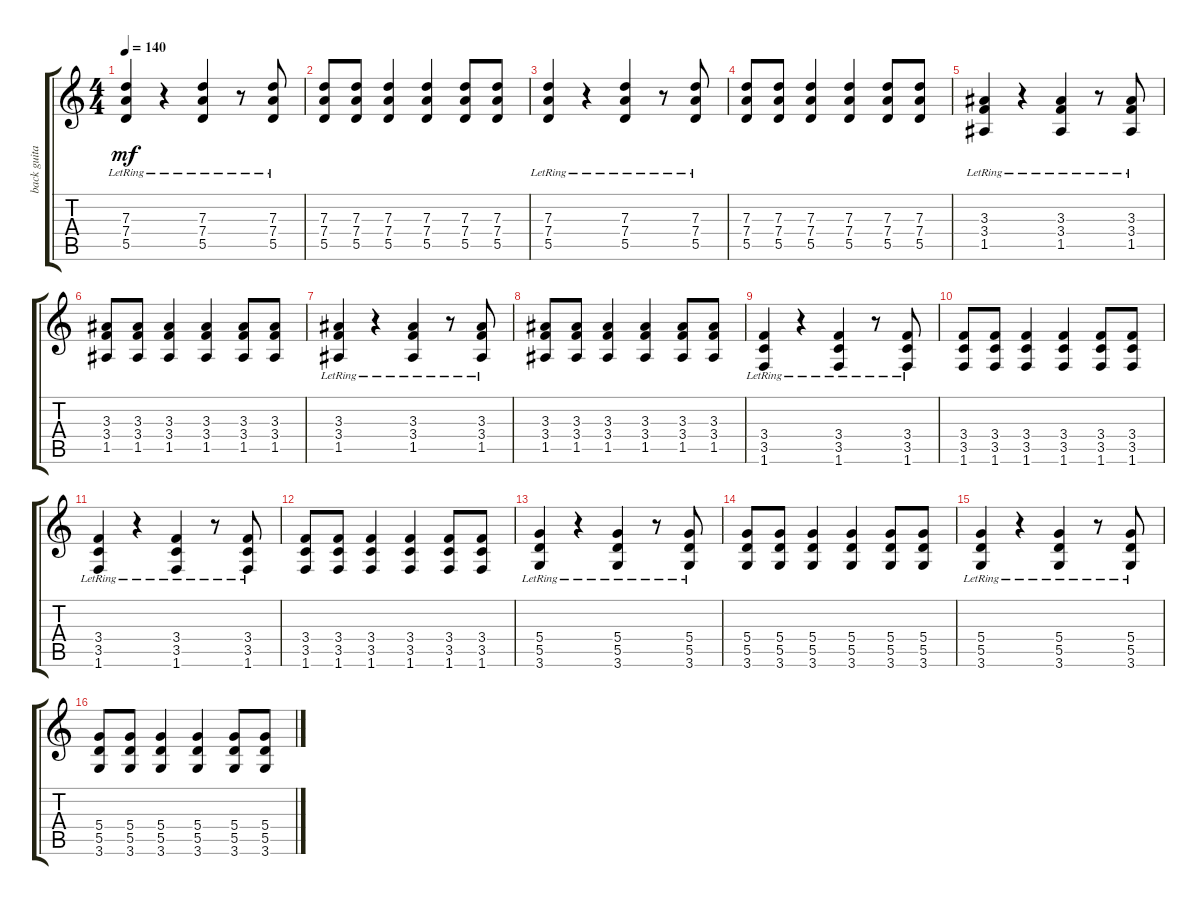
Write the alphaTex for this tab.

\track ("back guitar" "back guita") {instrument acousticguitarsteel}
\staff {score tabs}
\tuning (E4 B3 G3 D3 A2 E2) {hide}
\ts (4 4)
\tempo 140
\clef g2
\ks c
(7.3{lr} 7.4 5.5).4{dy mf} r.4 (7.3 7.4{lr} 5.5).4 r.8 (7.3{lr} 7.4 5.5).8 |
(7.3 7.4 5.5).8 (7.3 7.4 5.5).8 (7.3 7.4 5.5).4 (7.3 7.4 5.5).4 (7.3 7.4 5.5).8 (7.3 7.4 5.5).8 |
(7.3 7.4{lr} 5.5).4 r.4 (7.3 7.4{lr} 5.5).4 r.8 (7.3{lr} 7.4 5.5).8 |
(7.3 7.4 5.5).8 (7.3 7.4 5.5).8 (7.3 7.4 5.5).4 (7.3 7.4 5.5).4 (7.3 7.4 5.5).8 (7.3 7.4 5.5).8 |
(3.3{lr} 3.4 1.5).4 r.4 (3.3{lr} 3.4 1.5).4 r.8 (3.3{lr} 3.4 1.5).8 |
(3.3 3.4 1.5).8 (3.3 3.4 1.5).8 (3.3 3.4 1.5).4 (3.3 3.4 1.5).4 (3.3 3.4 1.5).8 (3.3 3.4 1.5).8 |
(3.3{lr} 3.4 1.5).4 r.4 (3.3{lr} 3.4 1.5).4 r.8 (3.3{lr} 3.4 1.5).8 |
(3.3 3.4 1.5).8 (3.3 3.4 1.5).8 (3.3 3.4 1.5).4 (3.3 3.4 1.5).4 (3.3 3.4 1.5).8 (3.3 3.4 1.5).8 |
(3.4{lr} 3.5{lr} 1.6{lr}).4 r.4 (3.4{lr} 3.5{lr} 1.6{lr}).4 r.8 (3.4{lr} 3.5{lr} 1.6{lr}).8 |
(3.4 3.5 1.6).8 (3.4 3.5 1.6).8 (3.4 3.5 1.6).4 (3.4 3.5 1.6).4 (3.4 3.5 1.6).8 (3.4 3.5 1.6).8 |
(3.4{lr} 3.5{lr} 1.6{lr}).4 r.4 (3.4{lr} 3.5{lr} 1.6{lr}).4 r.8 (3.4{lr} 3.5{lr} 1.6{lr}).8 |
(3.4 3.5 1.6).8 (3.4 3.5 1.6).8 (3.4 3.5 1.6).4 (3.4 3.5 1.6).4 (3.4 3.5 1.6).8 (3.4 3.5 1.6).8 |
(5.4{lr} 5.5{lr} 3.6{lr}).4 r.4 (5.4{lr} 5.5{lr} 3.6{lr}).4 r.8 (5.4{lr} 5.5{lr} 3.6{lr}).8 |
(5.4 5.5 3.6).8 (5.4 5.5 3.6).8 (5.4 5.5 3.6).4 (5.4 5.5 3.6).4 (5.4 5.5 3.6).8 (5.4 5.5 3.6).8 |
(5.4{lr} 5.5{lr} 3.6{lr}).4 r.4 (5.4{lr} 5.5{lr} 3.6{lr}).4 r.8 (5.4{lr} 5.5{lr} 3.6{lr}).8 |
(5.4 5.5 3.6).8 (5.4 5.5 3.6).8 (5.4 5.5 3.6).4 (5.4 5.5 3.6).4 (5.4 5.5 3.6).8 (5.4 5.5 3.6).8
